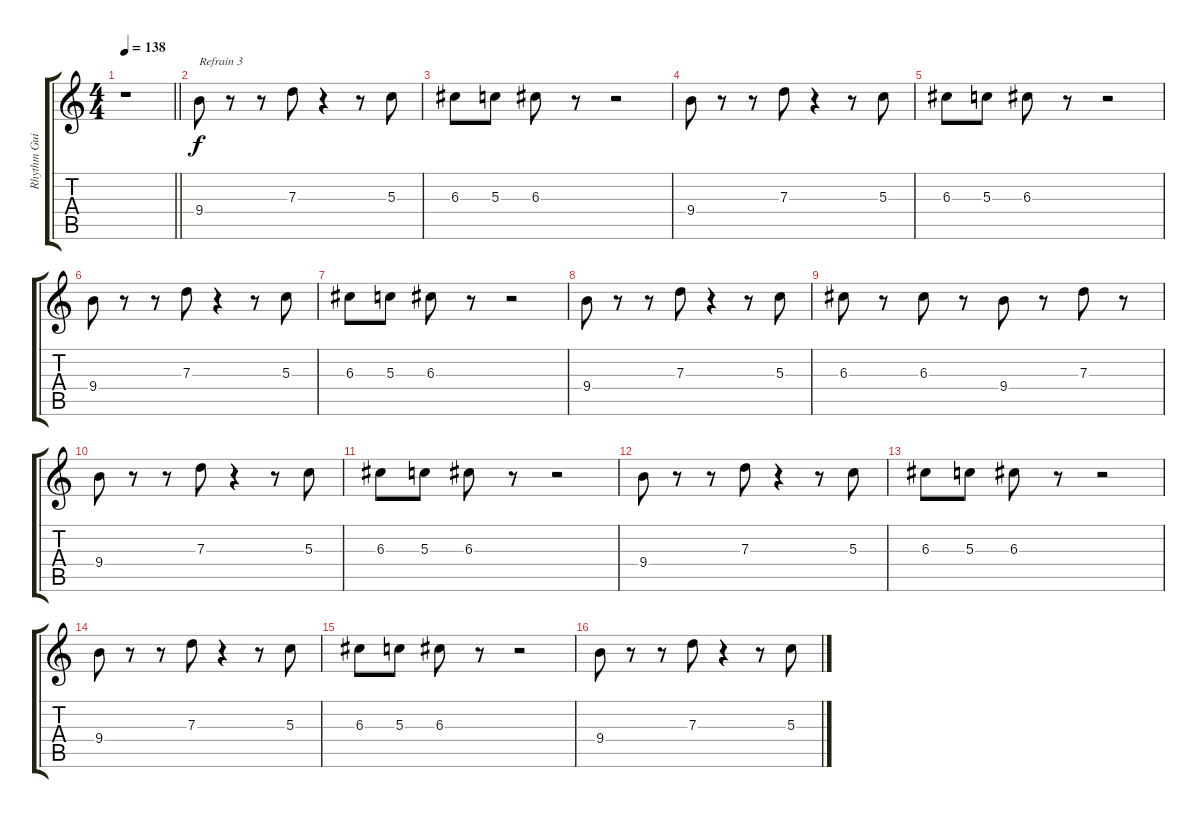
\track ("Rhythm Guitar" "Rhythm Gui") {instrument electricguitarjazz}
\staff {score tabs}
\tuning (E4 B3 G3 D3 A2 E2) {hide}
\ts (4 4)
\tempo 138
\clef g2
\barLineRight lightlight
\ks c
r.1{dy f} |
9.4.8{txt "Refrain 3"} r.8 r.8 7.3.8 r.4 r.8 5.3.8 |
6.3.8 5.3.8 6.3.8 r.8 r.2 |
9.4.8 r.8 r.8 7.3.8 r.4 r.8 5.3.8 |
6.3.8 5.3.8 6.3.8 r.8 r.2 |
9.4.8 r.8 r.8 7.3.8 r.4 r.8 5.3.8 |
6.3.8 5.3.8 6.3.8 r.8 r.2 |
9.4.8 r.8 r.8 7.3.8 r.4 r.8 5.3.8 |
6.3.8 r.8 6.3.8 r.8 9.4.8 r.8 7.3.8 r.8 |
9.4.8 r.8 r.8 7.3.8 r.4 r.8 5.3.8 |
6.3.8 5.3.8 6.3.8 r.8 r.2 |
9.4.8 r.8 r.8 7.3.8 r.4 r.8 5.3.8 |
6.3.8 5.3.8 6.3.8 r.8 r.2 |
9.4.8 r.8 r.8 7.3.8 r.4 r.8 5.3.8 |
6.3.8 5.3.8 6.3.8 r.8 r.2 |
9.4.8 r.8 r.8 7.3.8 r.4 r.8 5.3.8
